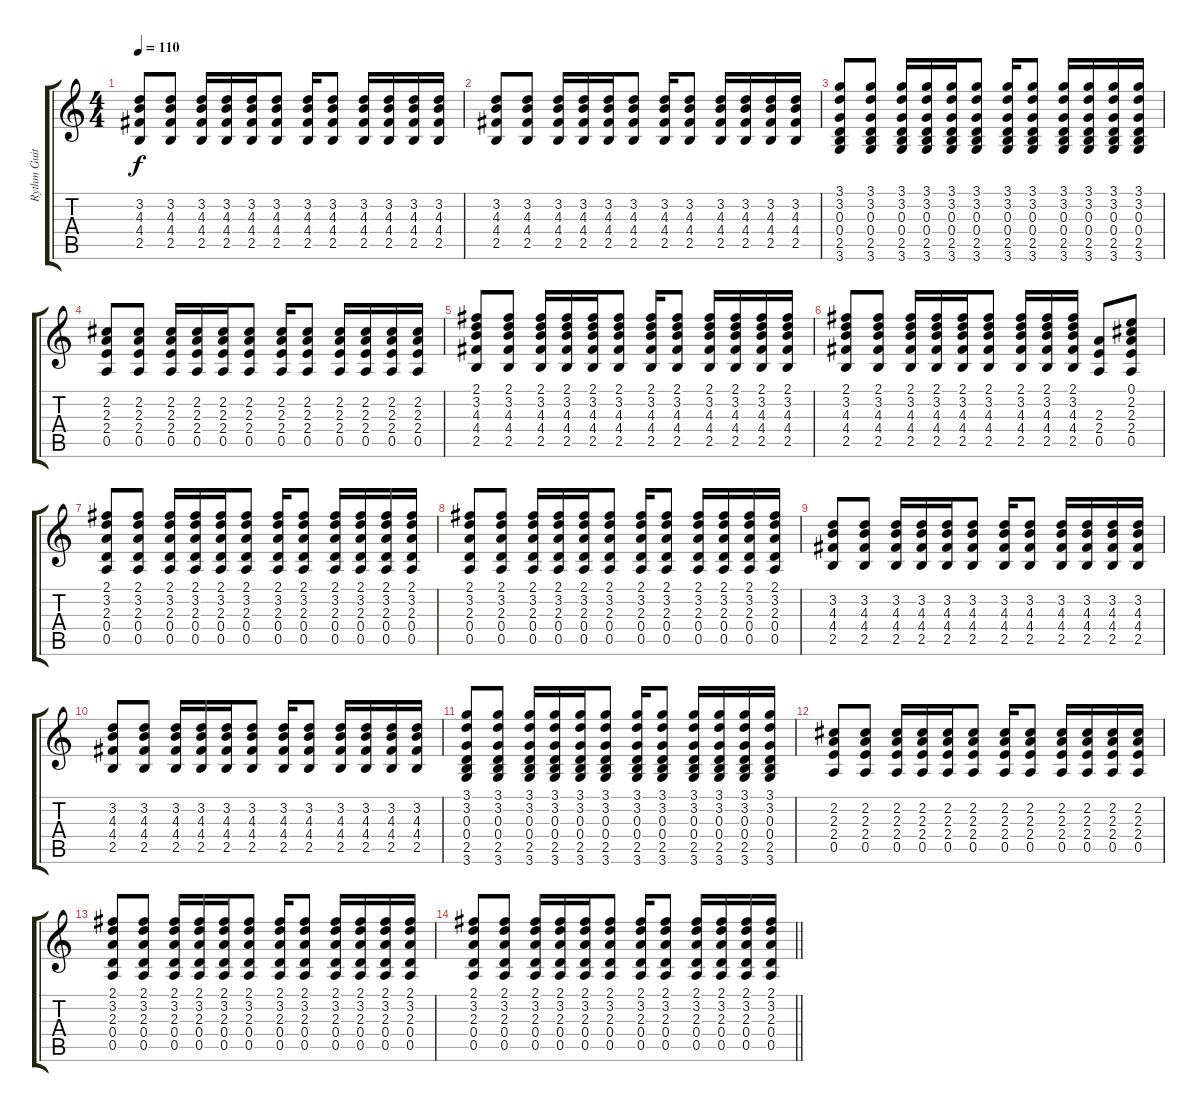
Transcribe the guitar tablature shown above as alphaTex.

\track ("Rythm Guitar" "Rythm Guit") {instrument acousticguitarsteel}
\staff {score tabs}
\tuning (E4 B3 G3 D3 A2 E2) {hide}
\ts (4 4)
\tempo 110
\clef g2
\ks c
(3.2 4.3 4.4 2.5).8{dy f} (3.2 4.3 4.4 2.5).8 (3.2 4.3 4.4 2.5).16 (3.2 4.3 4.4 2.5).16 (3.2 4.3 4.4 2.5).16 (3.2 4.3 4.4 2.5).8 (3.2 4.3 4.4 2.5).16 (3.2 4.3 4.4 2.5).8 (3.2 4.3 4.4 2.5).16 (3.2 4.3 4.4 2.5).16 (3.2 4.3 4.4 2.5).16 (3.2 4.3 4.4 2.5).16 |
(3.2 4.3 4.4 2.5).8 (3.2 4.3 4.4 2.5).8 (3.2 4.3 4.4 2.5).16 (3.2 4.3 4.4 2.5).16 (3.2 4.3 4.4 2.5).16 (3.2 4.3 4.4 2.5).8 (3.2 4.3 4.4 2.5).16 (3.2 4.3 4.4 2.5).8 (3.2 4.3 4.4 2.5).16 (3.2 4.3 4.4 2.5).16 (3.2 4.3 4.4 2.5).16 (3.2 4.3 4.4 2.5).16 |
(3.1 3.2 0.3 0.4 2.5 3.6).8 (3.1 3.2 0.3 0.4 2.5 3.6).8 (3.1 3.2 0.3 0.4 2.5 3.6).16 (3.1 3.2 0.3 0.4 2.5 3.6).16 (3.1 3.2 0.3 0.4 2.5 3.6).16 (3.1 3.2 0.3 0.4 2.5 3.6).8 (3.1 3.2 0.3 0.4 2.5 3.6).16 (3.1 3.2 0.3 0.4 2.5 3.6).8 (3.1 3.2 0.3 0.4 2.5 3.6).16 (3.1 3.2 0.3 0.4 2.5 3.6).16 (3.1 3.2 0.3 0.4 2.5 3.6).16 (3.1 3.2 0.3 0.4 2.5 3.6).16 |
(2.2 2.3 2.4 0.5).8 (2.2 2.3 2.4 0.5).8 (2.2 2.3 2.4 0.5).16 (2.2 2.3 2.4 0.5).16 (2.2 2.3 2.4 0.5).16 (2.2 2.3 2.4 0.5).8 (2.2 2.3 2.4 0.5).16 (2.2 2.3 2.4 0.5).8 (2.2 2.3 2.4 0.5).16 (2.2 2.3 2.4 0.5).16 (2.2 2.3 2.4 0.5).16 (2.2 2.3 2.4 0.5).16 |
(2.1 3.2 4.3 4.4 2.5).8 (2.1 3.2 4.3 4.4 2.5).8 (2.1 3.2 4.3 4.4 2.5).16 (2.1 3.2 4.3 4.4 2.5).16 (2.1 3.2 4.3 4.4 2.5).16 (2.1 3.2 4.3 4.4 2.5).8 (2.1 3.2 4.3 4.4 2.5).16 (2.1 3.2 4.3 4.4 2.5).8 (2.1 3.2 4.3 4.4 2.5).16 (2.1 3.2 4.3 4.4 2.5).16 (2.1 3.2 4.3 4.4 2.5).16 (2.1 3.2 4.3 4.4 2.5).16 |
(2.1 3.2 4.3 4.4 2.5).8 (2.1 3.2 4.3 4.4 2.5).8 (2.1 3.2 4.3 4.4 2.5).16 (2.1 3.2 4.3 4.4 2.5).16 (2.1 3.2 4.3 4.4 2.5).16 (2.1 3.2 4.3 4.4 2.5).8 (2.1 3.2 4.3 4.4 2.5).16 (2.1 3.2 4.3 4.4 2.5).16 (2.1 3.2 4.3 4.4 2.5).16 (2.3 2.4 0.5).8 (0.1 2.2 2.3 2.4 0.5).8 |
(2.1 3.2 2.3 0.4 0.5).8{volume 13 instrument acousticguitarsteel} (2.1 3.2 2.3 0.4 0.5).8 (2.1 3.2 2.3 0.4 0.5).16 (2.1 3.2 2.3 0.4 0.5).16 (2.1 3.2 2.3 0.4 0.5).16 (2.1 3.2 2.3 0.4 0.5).8 (2.1 3.2 2.3 0.4 0.5).16 (2.1 3.2 2.3 0.4 0.5).8 (2.1 3.2 2.3 0.4 0.5).16 (2.1 3.2 2.3 0.4 0.5).16 (2.1 3.2 2.3 0.4 0.5).16 (2.1 3.2 2.3 0.4 0.5).16 |
(2.1 3.2 2.3 0.4 0.5).8 (2.1 3.2 2.3 0.4 0.5).8 (2.1 3.2 2.3 0.4 0.5).16 (2.1 3.2 2.3 0.4 0.5).16 (2.1 3.2 2.3 0.4 0.5).16 (2.1 3.2 2.3 0.4 0.5).8 (2.1 3.2 2.3 0.4 0.5).16 (2.1 3.2 2.3 0.4 0.5).8 (2.1 3.2 2.3 0.4 0.5).16 (2.1 3.2 2.3 0.4 0.5).16 (2.1 3.2 2.3 0.4 0.5).16 (2.1 3.2 2.3 0.4 0.5).16 |
(3.2 4.3 4.4 2.5).8 (3.2 4.3 4.4 2.5).8 (3.2 4.3 4.4 2.5).16 (3.2 4.3 4.4 2.5).16 (3.2 4.3 4.4 2.5).16 (3.2 4.3 4.4 2.5).8 (3.2 4.3 4.4 2.5).16 (3.2 4.3 4.4 2.5).8 (3.2 4.3 4.4 2.5).16 (3.2 4.3 4.4 2.5).16 (3.2 4.3 4.4 2.5).16 (3.2 4.3 4.4 2.5).16 |
(3.2 4.3 4.4 2.5).8 (3.2 4.3 4.4 2.5).8 (3.2 4.3 4.4 2.5).16 (3.2 4.3 4.4 2.5).16 (3.2 4.3 4.4 2.5).16 (3.2 4.3 4.4 2.5).8 (3.2 4.3 4.4 2.5).16 (3.2 4.3 4.4 2.5).8 (3.2 4.3 4.4 2.5).16 (3.2 4.3 4.4 2.5).16 (3.2 4.3 4.4 2.5).16 (3.2 4.3 4.4 2.5).16 |
(3.1 3.2 0.3 0.4 2.5 3.6).8 (3.1 3.2 0.3 0.4 2.5 3.6).8 (3.1 3.2 0.3 0.4 2.5 3.6).16 (3.1 3.2 0.3 0.4 2.5 3.6).16 (3.1 3.2 0.3 0.4 2.5 3.6).16 (3.1 3.2 0.3 0.4 2.5 3.6).8 (3.1 3.2 0.3 0.4 2.5 3.6).16 (3.1 3.2 0.3 0.4 2.5 3.6).8 (3.1 3.2 0.3 0.4 2.5 3.6).16 (3.1 3.2 0.3 0.4 2.5 3.6).16 (3.1 3.2 0.3 0.4 2.5 3.6).16 (3.1 3.2 0.3 0.4 2.5 3.6).16 |
(2.2 2.3 2.4 0.5).8 (2.2 2.3 2.4 0.5).8 (2.2 2.3 2.4 0.5).16 (2.2 2.3 2.4 0.5).16 (2.2 2.3 2.4 0.5).16 (2.2 2.3 2.4 0.5).8 (2.2 2.3 2.4 0.5).16 (2.2 2.3 2.4 0.5).8 (2.2 2.3 2.4 0.5).16 (2.2 2.3 2.4 0.5).16 (2.2 2.3 2.4 0.5).16 (2.2 2.3 2.4 0.5).16 |
(2.1 3.2 2.3 0.4 0.5).8{volume 13 instrument acousticguitarsteel} (2.1 3.2 2.3 0.4 0.5).8 (2.1 3.2 2.3 0.4 0.5).16 (2.1 3.2 2.3 0.4 0.5).16 (2.1 3.2 2.3 0.4 0.5).16 (2.1 3.2 2.3 0.4 0.5).8 (2.1 3.2 2.3 0.4 0.5).16 (2.1 3.2 2.3 0.4 0.5).8 (2.1 3.2 2.3 0.4 0.5).16 (2.1 3.2 2.3 0.4 0.5).16 (2.1 3.2 2.3 0.4 0.5).16 (2.1 3.2 2.3 0.4 0.5).16 |
\barLineRight lightlight
(2.1 3.2 2.3 0.4 0.5).8 (2.1 3.2 2.3 0.4 0.5).8 (2.1 3.2 2.3 0.4 0.5).16 (2.1 3.2 2.3 0.4 0.5).16 (2.1 3.2 2.3 0.4 0.5).16 (2.1 3.2 2.3 0.4 0.5).8 (2.1 3.2 2.3 0.4 0.5).16 (2.1 3.2 2.3 0.4 0.5).8 (2.1 3.2 2.3 0.4 0.5).16 (2.1 3.2 2.3 0.4 0.5).16 (2.1 3.2 2.3 0.4 0.5).16 (2.1 3.2 2.3 0.4 0.5).16
